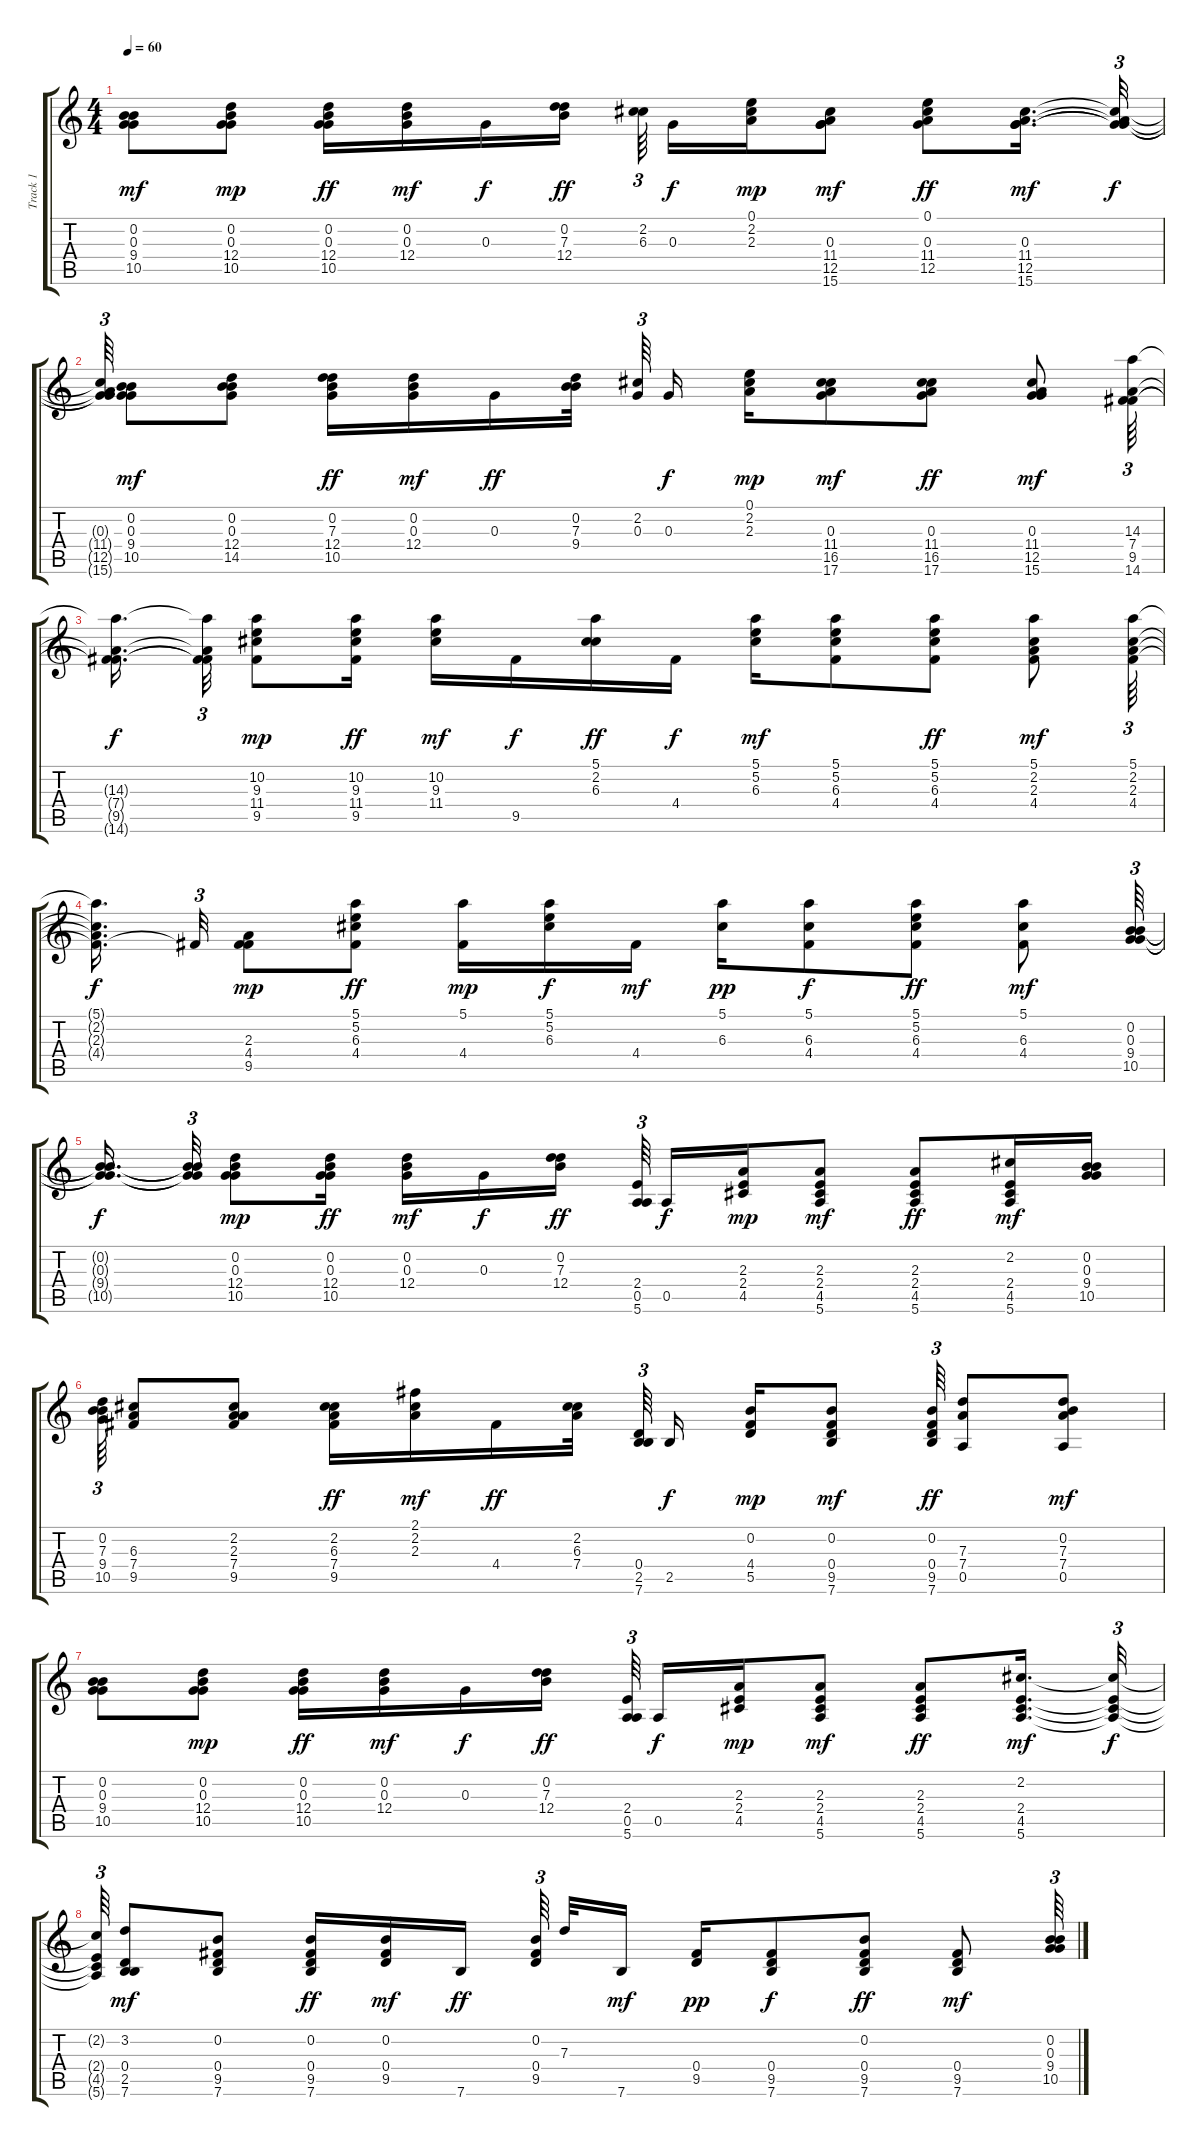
\track ("Track 1" "Track 1") {instrument acousticguitarsteel}
\staff {score tabs}
\tuning (E4 B3 G3 D3 A2 E2) {hide}
\ts (4 4)
\tempo 60
\clef g2
\ks c
(0.2 0.3 9.4 10.5).8{dy mf} (0.2 0.3 12.4 10.5).8{dy mp} (0.2 0.3 12.4 10.5).16{dy ff} (0.2 0.3 12.4).16{dy mf} 0.3.16{dy f} (0.2 7.3 12.4).16{dy ff} (2.2 6.3).64{tu (3 2)} 0.3.16{dy f} (0.1 2.2 2.3).16{dy mp} (0.3 11.4 12.5 15.6).8{dy mf} (0.1 0.3 11.4 12.5).8{dy ff} (0.3 11.4 12.5 15.6).16{d dy mf} (0.3{t} 11.4{t} 12.5{t} 15.6{t}).32{tu (3 2) dy f} |
(0.3{t} 11.4{t} 12.5{t} 15.6{t}).64{tu (3 2)} (0.2 0.3 9.4 10.5).8{dy mf} (0.2 0.3 12.4 14.5).8 (0.2 7.3 12.4 10.5).16{dy ff} (0.2 0.3 12.4).16{dy mf} 0.3.16{dy ff} (0.2 7.3 9.4).32 (2.2 0.3).64{tu (3 2)} 0.3.16{dy f} (0.1 2.2 2.3).16{dy mp} (0.3 11.4 16.5 17.6).8{dy mf} (0.3 11.4 16.5 17.6).8{dy ff} (0.3 11.4 12.5 15.6).8{dy mf} (14.3 7.4 9.5 14.6).64{tu (3 2)} |
(14.3{t} 7.4{t} 9.5{t} 14.6{t}).16{d dy f} (14.3{t} 7.4{t} 9.5{t} 14.6{t}).32{tu (3 2)} (10.2 9.3 11.4 9.5).8{dy mp} (10.2 9.3 11.4 9.5).16{dy ff} (10.2 9.3 11.4).16{dy mf} 9.5.16{dy f} (5.1 2.2 6.3).16{dy ff} 4.4.16{dy f} (5.1 5.2 6.3).16{dy mf} (5.1 5.2 6.3 4.4).8 (5.1 5.2 6.3 4.4).8{dy ff} (5.1 2.2 2.3 4.4).8{dy mf} (5.1 2.2 2.3 4.4).64{tu (3 2)} |
(5.1{t} 2.2{t} 2.3{t} 4.4{t}).16{d dy f} 4.4{t}.32{tu (3 2)} (2.3 4.4 9.5).8{dy mp} (5.1 5.2 6.3 4.4).8{dy ff} (5.1 4.4).16{dy mp} (5.1 5.2 6.3).16{dy f} 4.4.16{dy mf} (5.1 6.3).16{dy pp} (5.1 6.3 4.4).8{dy f} (5.1 5.2 6.3 4.4).8{dy ff} (5.1 6.3 4.4).8{dy mf} (0.2 0.3 9.4 10.5).64{tu (3 2)} |
(0.2{t} 0.3{t} 9.4{t} 10.5{t}).16{d dy f} (0.2{t} 0.3{t} 9.4{t} 10.5{t}).32{tu (3 2)} (0.2 0.3 12.4 10.5).8{dy mp} (0.2 0.3 12.4 10.5).16{dy ff} (0.2 0.3 12.4).16{dy mf} 0.3.16{dy f} (0.2 7.3 12.4).16{dy ff} (2.4 0.5 5.6).64{tu (3 2)} 0.5.16{dy f} (2.3 2.4 4.5).16{dy mp} (2.3 2.4 4.5 5.6).8{dy mf} (2.3 2.4 4.5 5.6).8{dy ff} (2.2 2.4 4.5 5.6).16{dy mf} (0.2 0.3 9.4 10.5).16 |
(0.2 7.3 9.4 10.5).64{tu (3 2)} (6.3 7.4 9.5).8 (2.2 2.3 7.4 9.5).8 (2.2 6.3 7.4 9.5).16{dy ff} (2.1 2.2 2.3).16{dy mf} 4.4.16{dy ff} (2.2 6.3 7.4).32 (0.4 2.5 7.6).64{tu (3 2)} 2.5.16{dy f} (0.2 4.4 5.5).16{dy mp} (0.2 0.4 9.5 7.6).8{dy mf} (0.2 0.4 9.5 7.6).64{tu (3 2) dy ff} (7.3 7.4 0.5).8 (0.2 7.3 7.4 0.5).8{dy mf} |
(0.2 0.3 9.4 10.5).8 (0.2 0.3 12.4 10.5).8{dy mp} (0.2 0.3 12.4 10.5).16{dy ff} (0.2 0.3 12.4).16{dy mf} 0.3.16{dy f} (0.2 7.3 12.4).16{dy ff} (2.4 0.5 5.6).64{tu (3 2)} 0.5.16{dy f} (2.3 2.4 4.5).16{dy mp} (2.3 2.4 4.5 5.6).8{dy mf} (2.3 2.4 4.5 5.6).8{dy ff} (2.2 2.4 4.5 5.6).16{d dy mf} (2.2{t} 2.4{t} 4.5{t} 5.6{t}).32{tu (3 2) dy f} |
(2.2{t} 2.4{t} 4.5{t} 5.6{t}).64{tu (3 2)} (3.2 0.4 2.5 7.6).8{dy mf} (0.2 0.4 9.5 7.6).8 (0.2 0.4 9.5 7.6).16{dy ff} (0.2 0.4 9.5).16{dy mf} 7.6.16{dy ff} (0.2 0.4 9.5).64{tu (3 2)} 7.3.32 7.6.16{dy mf} (0.4 9.5).16{dy pp} (0.4 9.5 7.6).8{dy f} (0.2 0.4 9.5 7.6).8{dy ff} (0.4 9.5 7.6).8{dy mf} (0.2 0.3 9.4 10.5).64{tu (3 2)}
